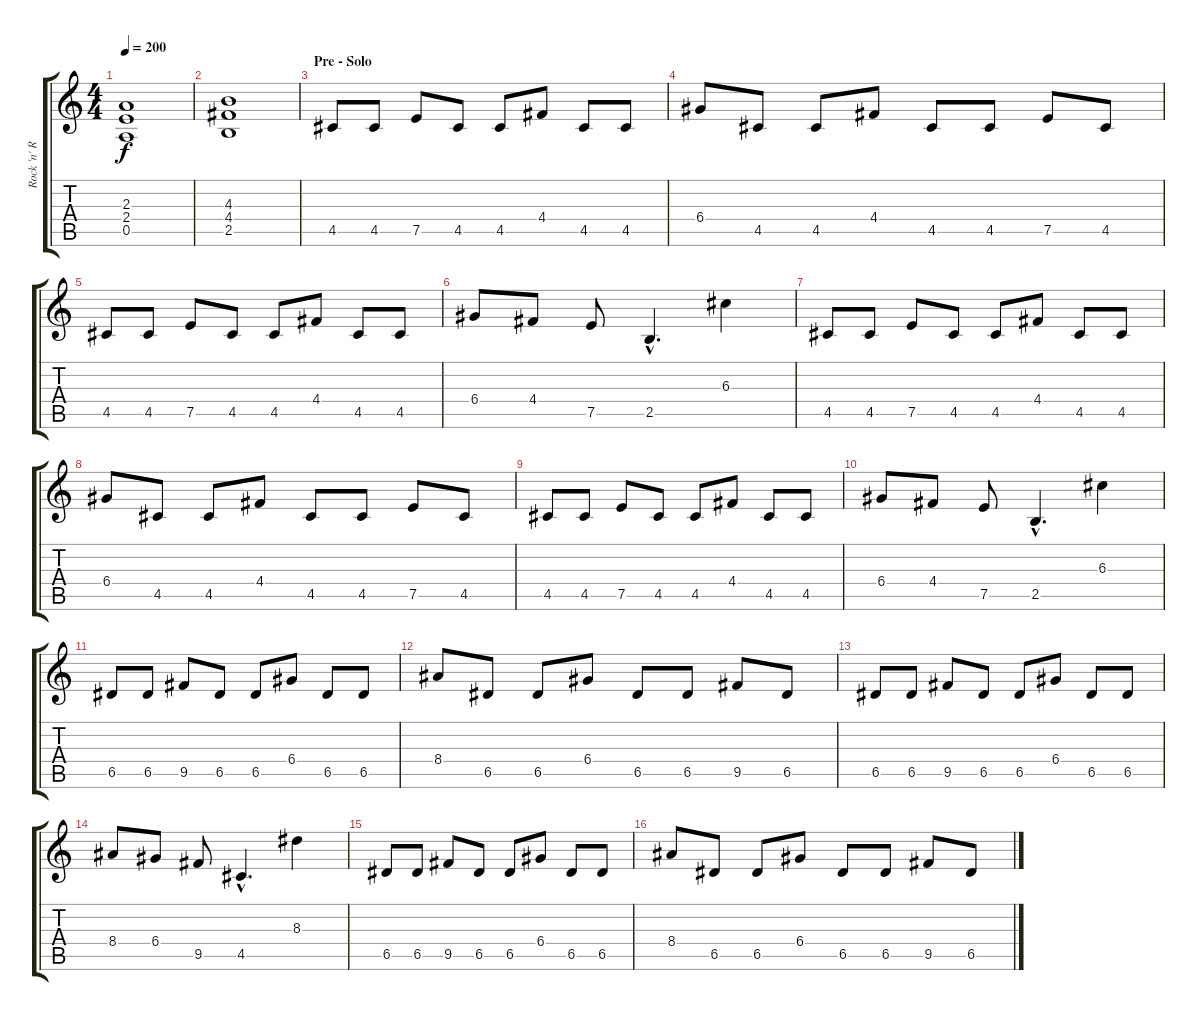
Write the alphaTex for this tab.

\track ("Rock 'n' Rolf" "Rock 'n' R") {instrument distortionguitar}
\staff {score tabs}
\tuning (E4 B3 G3 D3 A2 E2) {hide}
\ts (4 4)
\tempo 200
\clef g2
\ks c
(2.3 2.4 0.5).1{dy f} |
(4.3 4.4 2.5).1 |
\section ("" "Pre - Solo")
4.5.8 4.5.8 7.5.8 4.5.8 4.5.8 4.4.8 4.5.8 4.5.8 |
6.4.8 4.5.8 4.5.8 4.4.8 4.5.8 4.5.8 7.5.8 4.5.8 |
4.5.8 4.5.8 7.5.8 4.5.8 4.5.8 4.4.8 4.5.8 4.5.8 |
6.4.8 4.4.8 7.5.8 2.5{hac}.4{d} 6.3.4 |
4.5.8 4.5.8 7.5.8 4.5.8 4.5.8 4.4.8 4.5.8 4.5.8 |
6.4.8 4.5.8 4.5.8 4.4.8 4.5.8 4.5.8 7.5.8 4.5.8 |
4.5.8 4.5.8 7.5.8 4.5.8 4.5.8 4.4.8 4.5.8 4.5.8 |
6.4.8 4.4.8 7.5.8 2.5{hac}.4{d} 6.3.4 |
6.5.8 6.5.8 9.5.8 6.5.8 6.5.8 6.4.8 6.5.8 6.5.8 |
8.4.8 6.5.8 6.5.8 6.4.8 6.5.8 6.5.8 9.5.8 6.5.8 |
6.5.8 6.5.8 9.5.8 6.5.8 6.5.8 6.4.8 6.5.8 6.5.8 |
8.4.8 6.4.8 9.5.8 4.5{hac}.4{d} 8.3.4 |
6.5.8 6.5.8 9.5.8 6.5.8 6.5.8 6.4.8 6.5.8 6.5.8 |
8.4.8 6.5.8 6.5.8 6.4.8 6.5.8 6.5.8 9.5.8 6.5.8
